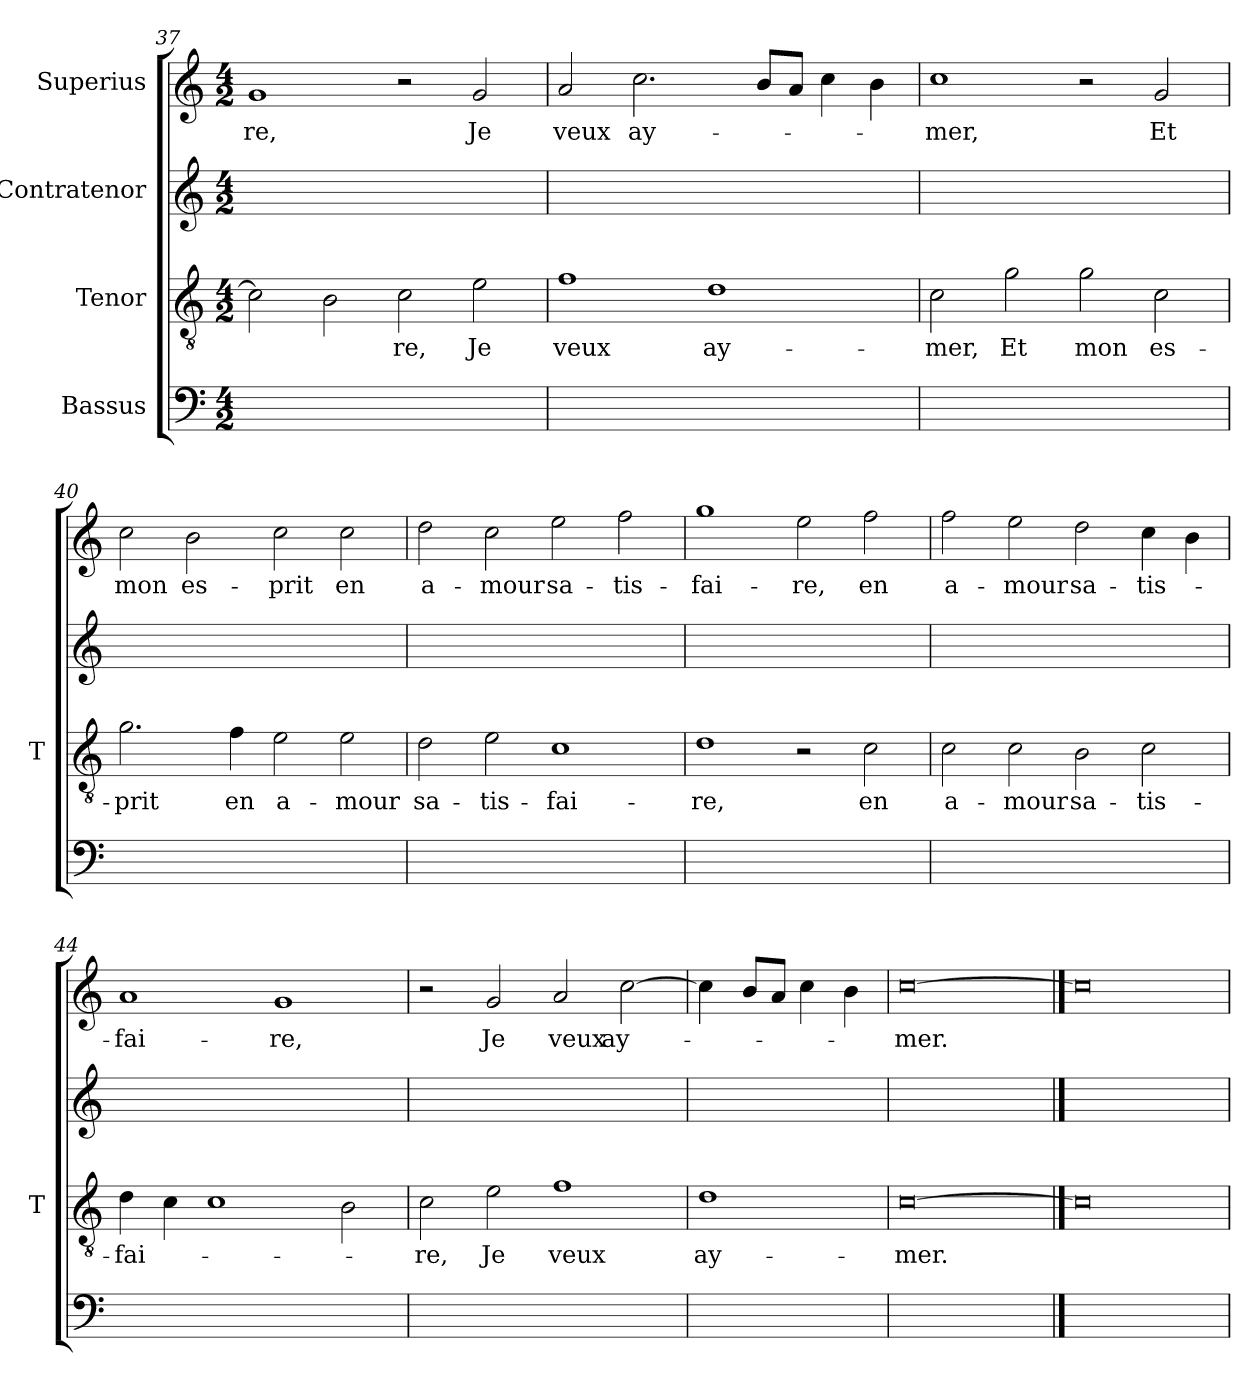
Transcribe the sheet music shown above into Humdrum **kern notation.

**kern	**kern	**text	**kern	**kern	**text
*part4	*part3	*part3	*part2	*part1	*part1
*staff4	*staff3	*staff3	*staff2	*staff1	*staff1
*I"Bassus	*I"Tenor	*	*I"Contratenor	*I"Superius	*
*	*I'T	*	*	*	*
*clefF4	*clefGv2	*	*clefG2	*clefG2	*
*k[]	*k[]	*	*k[]	*k[]	*
*M4/2	*M4/2	*	*M4/2	*M4/2	*
=37	=37	=37	=37	=37	=37
0ryy	2c]	.	0ryy	1g	-re,
.	2B	.	.	.	.
.	2c	-re,	.	2r	.
.	2e	-Je	.	2g	-Je
=38	=38	=38	=38	=38	=38
0ryy	1f	-veux	0ryy	2a	-veux
.	.	.	.	2.cc	ay-
.	1d	ay-	.	.	.
.	.	.	.	8bL	.
.	.	.	.	8aJ	.
.	.	.	.	4cc	.
.	.	.	.	4b	.
=39	=39	=39	=39	=39	=39
0ryy	2c	-mer,	0ryy	1cc	-mer,
.	2g	-Et	.	.	.
.	2g	-mon	.	2r	.
.	2c	es-	.	2g	-Et
=40	=40	=40	=40	=40	=40
0ryy	2.g	-prit	0ryy	2cc	-mon
.	.	.	.	2b	es-
.	4f	-en	.	.	.
.	2e	a-	.	2cc	-prit
.	2e	-mour	.	2cc	-en
=41	=41	=41	=41	=41	=41
0ryy	2d	sa-	0ryy	2dd	a-
.	2e	tis-	.	2cc	-mour
.	1c	fai-	.	2ee	sa-
.	.	.	.	2ff	tis-
=42	=42	=42	=42	=42	=42
0ryy	1d	-re,	0ryy	1gg	fai-
.	2r	.	.	2ee	-re,
.	2c	-en	.	2ff	-en
=43	=43	=43	=43	=43	=43
0ryy	2c	a-	0ryy	2ff	a-
.	2c	-mour	.	2ee	-mour
.	2B	sa-	.	2dd	sa-
.	2c	tis-	.	4cc	tis-
.	.	.	.	4b	.
=44	=44	=44	=44	=44	=44
0ryy	4d	fai-	0ryy	1a	fai-
.	4c	.	.	.	.
.	1c	.	.	.	.
.	.	.	.	1g	-re,
.	2B	.	.	.	.
=45	=45	=45	=45	=45	=45
0ryy	2c	-re,	0ryy	2r	.
.	2e	-Je	.	2g	-Je
.	1f	-veux	.	2a	-veux
.	.	.	.	[2cc	ay-
=46	=46	=46	=46	=46	=46
1ryy	1d	ay-	1ryy	4cc]	.
.	.	.	.	8bL	.
.	.	.	.	8aJ	.
.	.	.	.	4cc	.
.	.	.	.	4b	.
=47	=47	=47	=47	=47	=47
0ryy	[0c	-mer.	0ryy	[0cc	-mer.
==48	==48	==48	==48	==48	==48
0ryy	0c]	.	0ryy	0cc]	.
=	=	=	=	=	=
*-	*-	*-	*-	*-	*-
